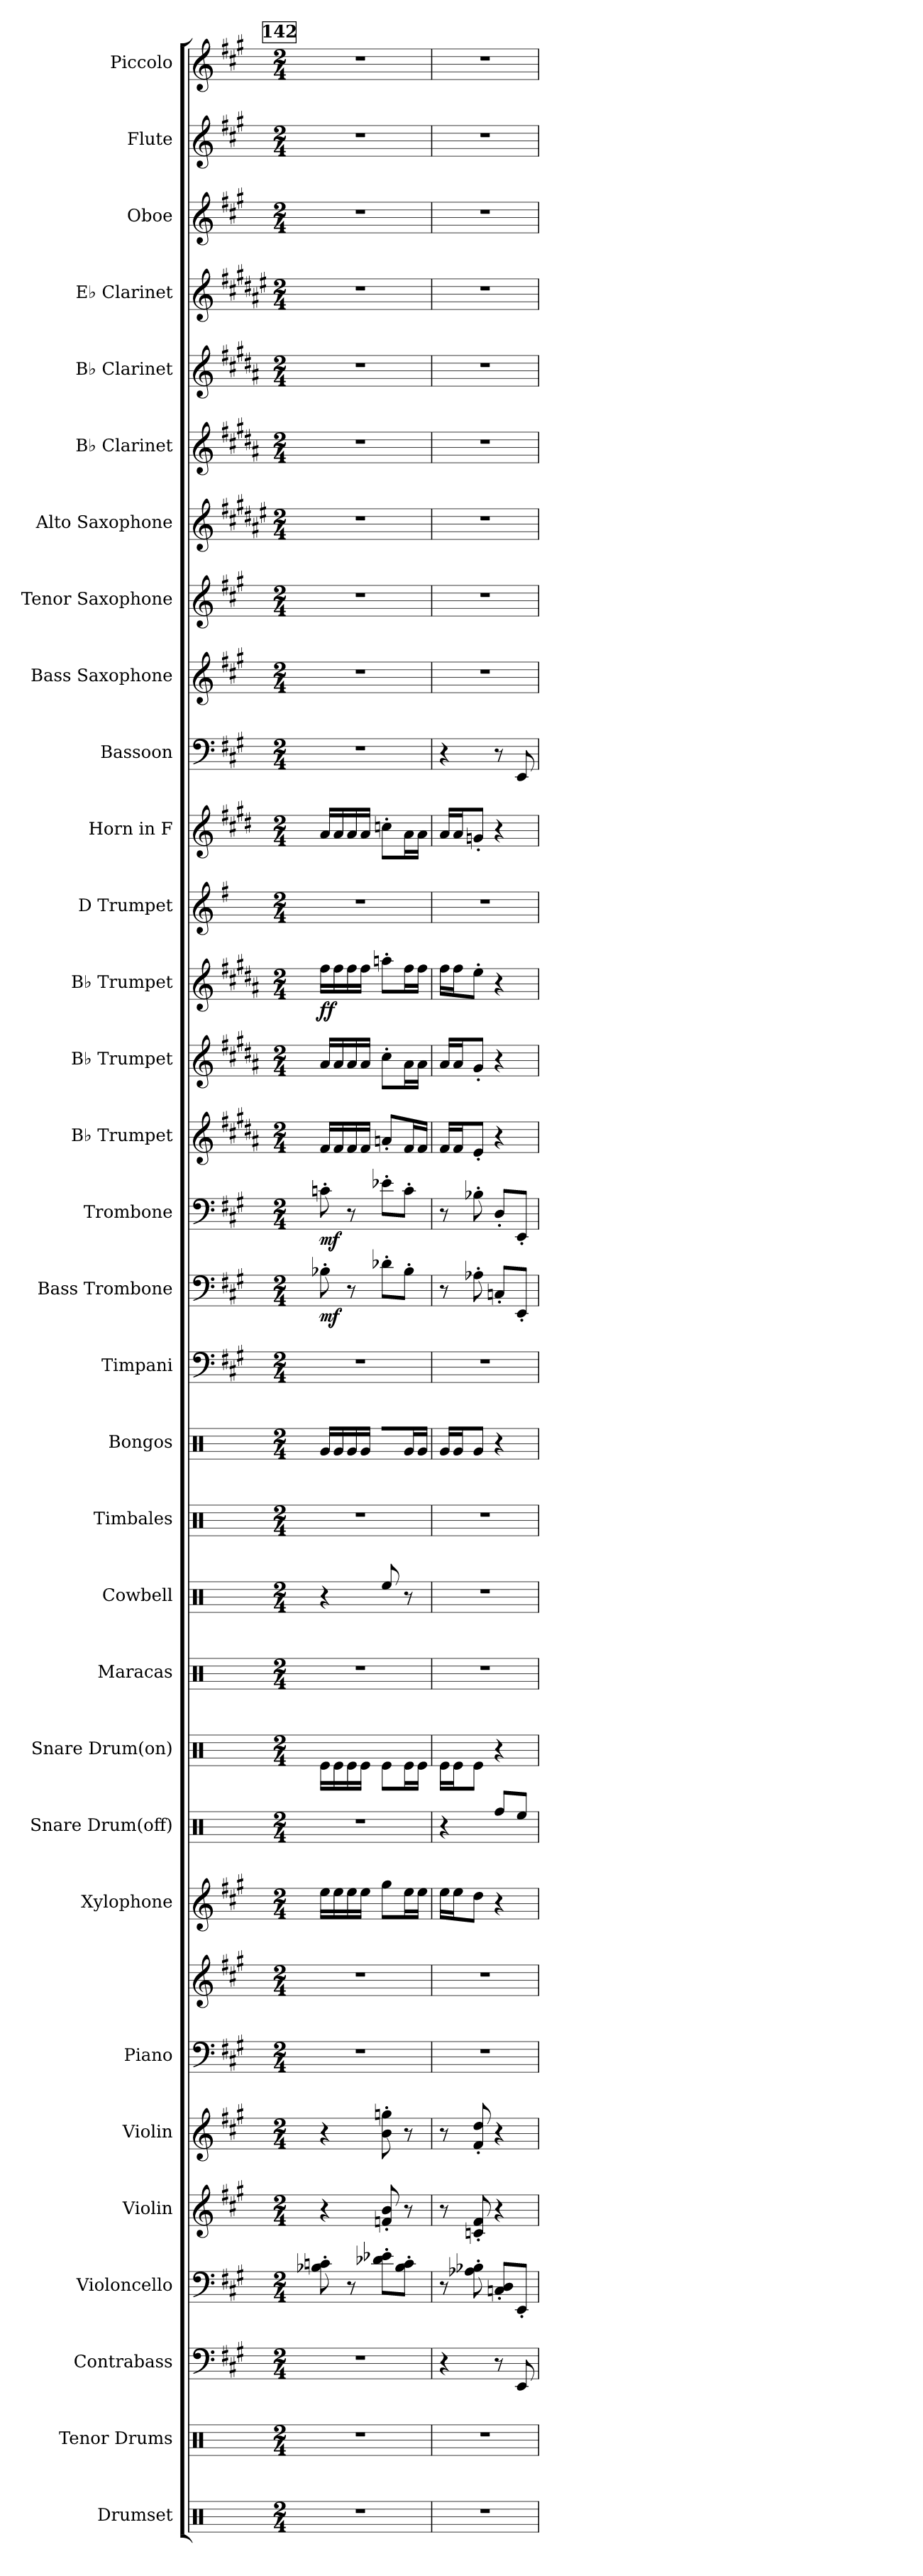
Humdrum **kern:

**kern	**kern	**kern	**kern	**kern	**kern	**kern	**kern	**kern	**kern	**kern	**kern	**kern	**kern	**kern	**kern	**kern	**dynam	**kern	**dynam	**kern	**kern	**kern	**dynam	**kern	**kern	**kern	**kern	**kern	**kern	**kern	**kern	**kern	**kern	**kern	**kern
*part32	*part31	*part30	*part29	*part28	*part27	*part26	*part26	*part25	*part24	*part23	*part22	*part21	*part20	*part19	*part18	*part17	*part17	*part16	*part16	*part15	*part14	*part13	*part13	*part12	*part11	*part10	*part9	*part8	*part7	*part6	*part5	*part4	*part3	*part2	*part1
*staff33	*staff32	*staff31	*staff30	*staff29	*staff28	*staff27	*staff26	*staff25	*staff24	*staff23	*staff22	*staff21	*staff20	*staff19	*staff18	*staff17	*staff17	*staff16	*staff16	*staff15	*staff14	*staff13	*staff13	*staff12	*staff11	*staff10	*staff9	*staff8	*staff7	*staff6	*staff5	*staff4	*staff3	*staff2	*staff1
*I"Drumset	*I"Tenor Drums	*I"Contrabass	*I"Violoncello	*I"Violin	*I"Violin	*I"Piano	*	*I"Xylophone	*I"Snare Drum(off)	*I"Snare Drum(on)	*I"Maracas	*I"Cowbell	*I"Timbales	*I"Bongos	*I"Timpani	*I"Bass Trombone	*	*I"Trombone	*	*I"B♭ Trumpet	*I"B♭ Trumpet	*I"B♭ Trumpet	*	*I"D Trumpet	*I"Horn in F	*I"Bassoon	*I"Bass Saxophone	*I"Tenor Saxophone	*I"Alto Saxophone	*I"B♭ Clarinet	*I"B♭ Clarinet	*I"E♭ Clarinet	*I"Oboe	*I"Flute	*I"Piccolo
*I'Drs.	*I'T.D.	*I'Cb.	*I'Vc.	*I'Vln.	*I'Vln.	*I'Pno.	*	*I'Xyl.	*	*I'Sn. Dr.	*I'Mrcs.	*I'Cowbell	*I'Timb.	*I'Bongos	*I'Timp.	*I'B. Tbn.	*	*I'Tbn.	*	*I'B♭ Tpt.	*I'B♭ Tpt.	*I'B♭ Tpt.	*	*I'D Tpt.	*	*I'Bsn.	*I'B. Sax.	*I'T. Sax.	*I'A. Sax.	*I'B♭ Cl.	*I'B♭ Cl.	*I'E♭ Cl.	*I'Ob.	*I'Fl.	*I'Picc.
*clefX	*clefX	*clefF4	*clefF4	*clefG2	*clefG2	*clefF4	*clefG2	*clefG2	*clefX	*clefX	*clefX	*clefX	*clefX	*clefX	*clefF4	*clefF4	*	*clefF4	*	*clefG2	*clefG2	*clefG2	*	*clefG2	*clefG2	*clefF4	*clefG2	*clefG2	*clefG2	*clefG2	*clefG2	*clefG2	*clefG2	*clefG2	*clefG2
*	*	*ITrd7c12	*	*	*	*	*	*ITrd-7c-12	*	*	*	*	*	*	*	*	*	*	*	*ITrd1c2	*ITrd1c2	*ITrd1c2	*	*ITrd-1c-2	*ITrd4c7	*	*ITrd15c26	*ITrd8c14	*ITrd5c9	*ITrd1c2	*ITrd1c2	*ITrd-2c-3	*	*	*ITrd-7c-12
*k[]	*k[]	*k[f#c#g#]	*k[f#c#g#]	*k[f#c#g#]	*k[f#c#g#]	*k[f#c#g#]	*k[f#c#g#]	*k[f#c#g#]	*k[]	*k[]	*k[]	*k[]	*k[]	*k[]	*k[f#c#g#]	*k[f#c#g#]	*	*k[f#c#g#]	*	*k[f#c#g#]	*k[f#c#g#]	*k[f#c#g#]	*	*k[f#c#g#]	*k[f#c#g#]	*k[f#c#g#]	*k[f#c#g#]	*k[f#c#g#]	*k[f#c#g#]	*k[f#c#g#]	*k[f#c#g#]	*k[f#c#g#]	*k[f#c#g#]	*k[f#c#g#]	*k[f#c#g#]
*M2/4	*M2/4	*M2/4	*M2/4	*M2/4	*M2/4	*M2/4	*M2/4	*M2/4	*M2/4	*M2/4	*M2/4	*M2/4	*M2/4	*M2/4	*M2/4	*M2/4	*	*M2/4	*	*M2/4	*M2/4	*M2/4	*	*M2/4	*M2/4	*M2/4	*M2/4	*M2/4	*M2/4	*M2/4	*M2/4	*M2/4	*M2/4	*M2/4	*M2/4
!!LO:REH:place=s1:a:B:fs=14:t=142
=85	=85	=85	=85	=85	=85	=85	=85	=85	=85	=85	=85	=85	=85	=85	=85	=85	=85	=85	=85	=85	=85	=85	=85	=85	=85	=85	=85	=85	=85	=85	=85	=85	=85	=85	=85
!	!	!	!	!	!	!	!	!	!	!	!	!	!	!	!	!	!LO:DY:b	!	!LO:DY:b	!	!	!	!LO:DY:b	!	!	!	!	!	!	!	!	!	!	!	!
2r	2r	2r	8B-X\' 8cn\'	4r	4r	2r	2r	16eee\LL	2r	16Re\LL	2r	4r	2r	16Rg/LL	2r	8B-X'\	mf	8cn'\	mf	16e/LL	16g#/LL	16ee\LL	ff	2r	16d/LL	2r	2r	2r	2r	2r	2r	2r	2r	2r	2r
.	.	.	.	.	.	.	.	16eee\	.	16Re\	.	.	.	16Rg/	.	.	.	.	.	16e/	16g#/	16ee\	.	.	16d/	.	.	.	.	.	.	.	.	.	.
.	.	.	8r	.	.	.	.	16eee\	.	16Re\	.	.	.	16Rg/	.	8r	.	8r	.	16e/	16g#/	16ee\	.	.	16d/	.	.	.	.	.	.	.	.	.	.
.	.	.	.	.	.	.	.	16eee\JJ	.	16Re\JJ	.	.	.	16Rg/JJ	.	.	.	.	.	16e/JJ	16g#/JJ	16ee\JJ	.	.	16d/JJ	.	.	.	.	.	.	.	.	.	.
.	.	.	8d-X\' 8e-X\'L	8fn/' 8b/'	8b\' 8ggn\'	.	.	8ggg#\L	.	8Re\L	.	8Ree/	.	8R/L	.	8d-X'\L	.	8e-X'\L	.	8gn'/L	8b'\L	8ggn'\L	.	.	8fn'\L	.	.	.	.	.	.	.	.	.	.
.	.	.	8B-\' 8c\'J	8r	8r	.	.	16eee\L	.	16Re\L	.	8r	.	16Rg/L	.	8B-'\J	.	8c'\J	.	16e/L	16g#\L	16ee\L	.	.	16d\L	.	.	.	.	.	.	.	.	.	.
.	.	.	.	.	.	.	.	16eee\JJ	.	16Re\JJ	.	.	.	16Rg/JJ	.	.	.	.	.	16e/JJ	16g#\JJ	16ee\JJ	.	.	16d\JJ	.	.	.	.	.	.	.	.	.	.
!!LO:PB:g=z
=86	=86	=86	=86	=86	=86	=86	=86	=86	=86	=86	=86	=86	=86	=86	=86	=86	=86	=86	=86	=86	=86	=86	=86	=86	=86	=86	=86	=86	=86	=86	=86	=86	=86	=86	=86
2r	2r	4r	8r	8r	8r	2r	2r	16eee\LL	4r	16Re\LL	2r	2r	2r	16Rg/LL	2r	8r	.	8r	.	16e/LL	16g#/LL	16ee\LL	.	2r	16d/LL	4r	2r	2r	2r	2r	2r	2r	2r	2r	2r
.	.	.	.	.	.	.	.	16eee\J	.	16Re\J	.	.	.	16Rg/J	.	.	.	.	.	16e/J	16g#/J	16ee\J	.	.	16d/J	.	.	.	.	.	.	.	.	.	.
.	.	.	8A-X\' 8B-X\'	8cn/' 8f#/'	8f#/' 8dd/'	.	.	8ddd\J	.	8Re\J	.	.	.	8Rg/J	.	8A-X'\	.	8B-X'\	.	8d'/J	8f#'/J	8dd'\J	.	.	8cn'/J	.	.	.	.	.	.	.	.	.	.
.	.	8r	8Cn/' 8D/'L	4r	4r	.	.	4r	8Rff/L	4r	.	.	.	4r	.	8Cn'/L	.	8D'/L	.	4r	4r	4r	.	.	4r	8r	.	.	.	.	.	.	.	.	.
.	.	8EEE/	8EE'/J	.	.	.	.	.	8Ree/J	.	.	.	.	.	.	8EE'/J	.	8EE'/J	.	.	.	.	.	.	.	8EE/	.	.	.	.	.	.	.	.	.
=	=	=	=	=	=	=	=	=	=	=	=	=	=	=	=	=	=	=	=	=	=	=	=	=	=	=	=	=	=	=	=	=	=	=	=
*-	*-	*-	*-	*-	*-	*-	*-	*-	*-	*-	*-	*-	*-	*-	*-	*-	*-	*-	*-	*-	*-	*-	*-	*-	*-	*-	*-	*-	*-	*-	*-	*-	*-	*-	*-
